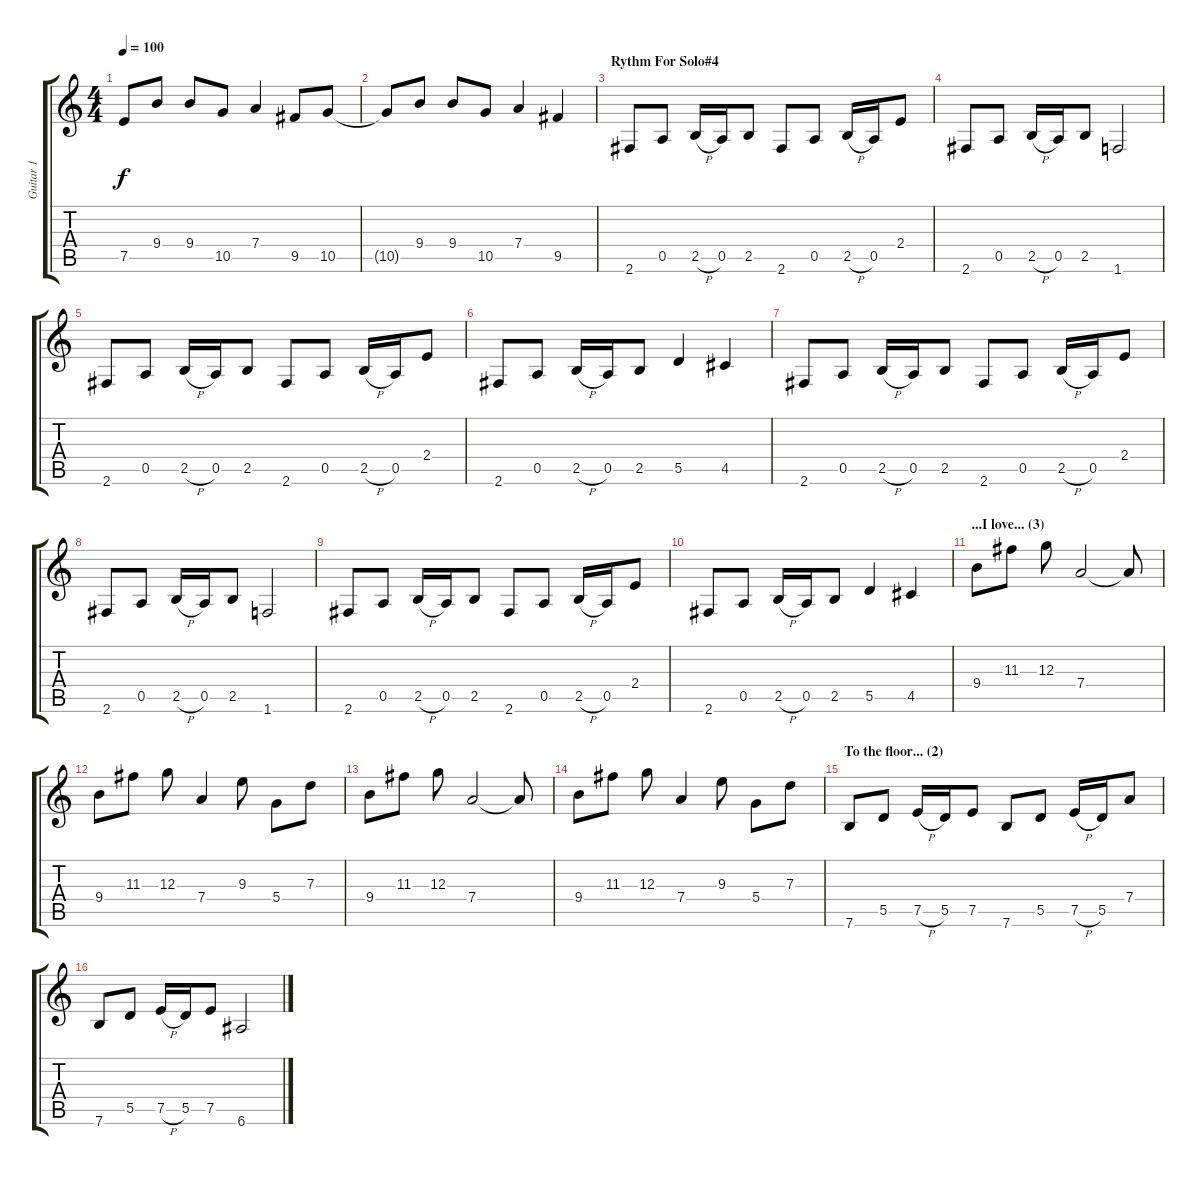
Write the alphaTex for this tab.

\track ("Guitar 1" "Guitar 1") {instrument distortionguitar}
\staff {score tabs}
\tuning (E4 B3 G3 D3 A2 E2) {hide}
\ts (4 4)
\tempo 100
\clef g2
\ks c
7.5.8{dy f} 9.4.8 9.4.8 10.5.8 7.4.4 9.5.8 10.5.8 |
10.5{t}.8 9.4.8 9.4.8 10.5.8 7.4.4 9.5.4 |
\section ("" "Rythm For Solo#4")
2.6.8 0.5.8 2.5{h}.16 0.5.16 2.5.8 2.6.8 0.5.8 2.5{h}.16 0.5.16 2.4.8 |
2.6.8 0.5.8 2.5{h}.16 0.5.16 2.5.8 1.6.2 |
2.6.8 0.5.8 2.5{h}.16 0.5.16 2.5.8 2.6.8 0.5.8 2.5{h}.16 0.5.16 2.4.8 |
2.6.8 0.5.8 2.5{h}.16 0.5.16 2.5.8 5.5.4 4.5.4 |
2.6.8 0.5.8 2.5{h}.16 0.5.16 2.5.8 2.6.8 0.5.8 2.5{h}.16 0.5.16 2.4.8 |
2.6.8 0.5.8 2.5{h}.16 0.5.16 2.5.8 1.6.2 |
2.6.8 0.5.8 2.5{h}.16 0.5.16 2.5.8 2.6.8 0.5.8 2.5{h}.16 0.5.16 2.4.8 |
2.6.8 0.5.8 2.5{h}.16 0.5.16 2.5.8 5.5.4 4.5.4 |
\section ("" "...I love... (3)")
9.4.8 11.3.8 12.3.8 7.4.2 7.4{t}.8 |
9.4.8 11.3.8 12.3.8 7.4.4 9.3.8 5.4.8 7.3.8 |
9.4.8 11.3.8 12.3.8 7.4.2 7.4{t}.8 |
9.4.8 11.3.8 12.3.8 7.4.4 9.3.8 5.4.8 7.3.8 |
\section ("" "To the floor... (2)")
7.6.8 5.5.8 7.5{h}.16 5.5.16 7.5.8 7.6.8 5.5.8 7.5{h}.16 5.5.16 7.4.8 |
7.6.8 5.5.8 7.5{h}.16 5.5.16 7.5.8 6.6.2
